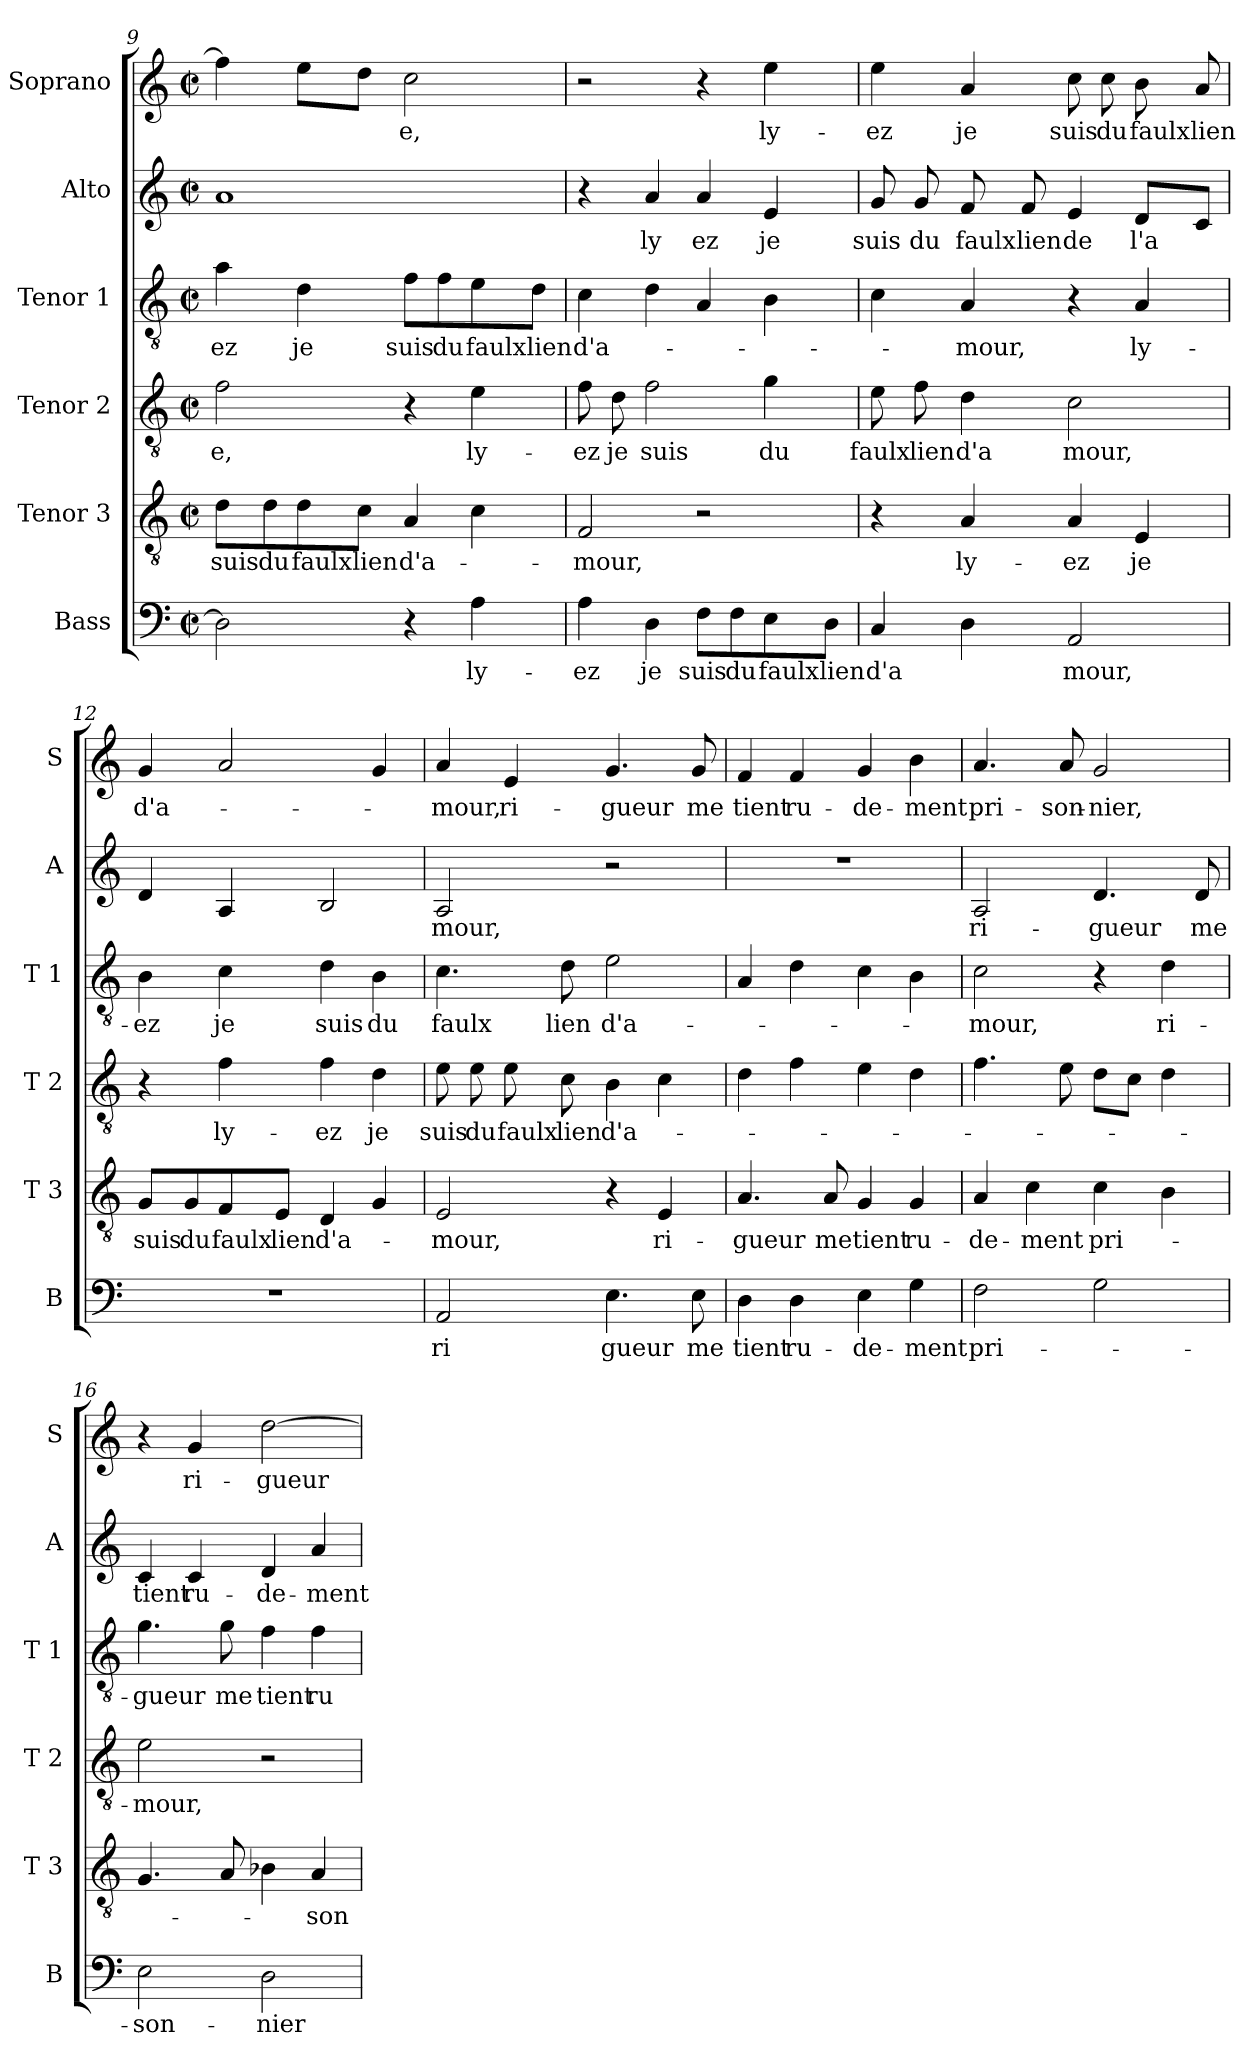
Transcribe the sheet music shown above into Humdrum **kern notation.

**kern	**text	**kern	**text	**kern	**text	**kern	**text	**kern	**text	**kern	**text
*part6	*part6	*part5	*part5	*part4	*part4	*part3	*part3	*part2	*part2	*part1	*part1
*staff6	*staff6	*staff5	*staff5	*staff4	*staff4	*staff3	*staff3	*staff2	*staff2	*staff1	*staff1
*I"Bass	*	*I"Tenor 3	*	*I"Tenor 2	*	*I"Tenor 1	*	*I"Alto	*	*I"Soprano	*
*I'B	*	*I'T 3	*	*I'T 2	*	*I'T 1	*	*I'A	*	*I'S	*
*clefF4	*	*clefGv2	*	*clefGv2	*	*clefGv2	*	*clefG2	*	*clefG2	*
*k[]	*	*k[]	*	*k[]	*	*k[]	*	*k[]	*	*k[]	*
*C:	*	*C:	*	*C:	*	*C:	*	*C:	*	*C:	*
*M2/2	*	*M2/2	*	*M2/2	*	*M2/2	*	*M2/2	*	*M2/2	*
*met(c|)	*	*met(c|)	*	*met(c|)	*	*met(c|)	*	*met(c|)	*	*met(c|)	*
=9	=9	=9	=9	=9	=9	=9	=9	=9	=9	=9	=9
2D\]	.	8d\L	suis	2f\	-e,	4a\	-ez	1a	.	4ff\]	.
.	.	8d\	du	.	.	.	.	.	.	.	.
.	.	8d\	faulx	.	.	4d\	je	.	.	8ee\L	.
.	.	8c\J	lien	.	.	.	.	.	.	8dd\J	.
4r	.	4A/	d'a-	4r	.	8f\L	suis	.	.	2cc\	-e,
.	.	.	.	.	.	8f\	du	.	.	.	.
4A\	ly-	4c\	.	4e\	ly-	8e\	faulx	.	.	.	.
.	.	.	.	.	.	8d\J	lien	.	.	.	.
!!LO:PB:g=z
=10	=10	=10	=10	=10	=10	=10	=10	=10	=10	=10	=10
4A\	-ez	2F/	-mour,	8f\	-ez	4c\	d'a-	4r	.	2r	.
.	.	.	.	8d\	je	.	.	.	.	.	.
4D\	je	.	.	2f\	suis	4d\	.	4a/	ly	.	.
8F\L	suis	2r	.	.	.	4A/	.	4a/	ez	4r	.
8F\	du	.	.	.	.	.	.	.	.	.	.
8E\	faulx	.	.	4g\	du	4B\	.	4e/	je	4ee\	ly-
8D\J	lien	.	.	.	.	.	.	.	.	.	.
=11	=11	=11	=11	=11	=11	=11	=11	=11	=11	=11	=11
4C/	d'a	4r	.	8e\	faulx	4c\	.	8g/	suis	4ee\	-ez
.	.	.	.	8f\	lien	.	.	8g/	du	.	.
4D\	.	4A/	ly-	4d\	d'a	4A/	-mour,	8f/	faulx	4a/	je
.	.	.	.	.	.	.	.	8f/	lien	.	.
2AA/	mour,	4A/	-ez	2c\	mour,	4r	.	4e/	de	8cc\	suis
.	.	.	.	.	.	.	.	.	.	8cc\	du
.	.	4E/	je	.	.	4A/	ly-	8d/L	l'a	8b\	faulx
.	.	.	.	.	.	.	.	8c/J	.	8a/	lien
=12	=12	=12	=12	=12	=12	=12	=12	=12	=12	=12	=12
1r	.	8G/L	suis	4r	.	4B\	-ez	4d/	.	4g/	d'a-
.	.	8G/	du	.	.	.	.	.	.	.	.
.	.	8F/	faulx	4f\	ly-	4c\	je	4A/	.	2a/	.
.	.	8E/J	lien	.	.	.	.	.	.	.	.
.	.	4D/	d'a-	4f\	-ez	4d\	suis	2B/	.	.	.
.	.	4G/	.	4d\	je	4B\	du	.	.	4g/	.
!!LO:LB:g=z
=13	=13	=13	=13	=13	=13	=13	=13	=13	=13	=13	=13
2AA/	ri	2E/	-mour,	8e\	suis	4.c\	faulx	2A/	mour,	4a/	-mour,
.	.	.	.	8e\	du	.	.	.	.	.	.
.	.	.	.	8e\	faulx	.	.	.	.	4e/	ri-
.	.	.	.	8c\	lien	8d\	lien	.	.	.	.
4.E\	gueur	4r	.	4B\	d'a-	2e\	d'a-	2r	.	4.g/	-gueur
.	.	4E/	ri-	4c\	.	.	.	.	.	.	.
8E\	me	.	.	.	.	.	.	.	.	8g/	me
=14	=14	=14	=14	=14	=14	=14	=14	=14	=14	=14	=14
4D\	tient	4.A/	-gueur	4d\	.	4A/	.	1r	.	4f/	tient
4D\	ru-	.	.	4f\	.	4d\	.	.	.	4f/	ru-
.	.	8A/	me	.	.	.	.	.	.	.	.
4E\	-de-	4G/	tient	4e\	.	4c\	.	.	.	4g/	-de-
4G\	-ment	4G/	ru-	4d\	.	4B\	.	.	.	4b\	-ment
=15	=15	=15	=15	=15	=15	=15	=15	=15	=15	=15	=15
2F\	pri-	4A/	-de-	4.f\	.	2c\	-mour,	2A/	ri-	4.a/	pri-
.	.	4c\	-ment	.	.	.	.	.	.	.	.
.	.	.	.	8e\	.	.	.	.	.	8a/	-son-
2G\	.	4c\	pri-	8d\L	.	4r	.	4.d/	-gueur	2g/	-nier,
.	.	.	.	8c\J	.	.	.	.	.	.	.
.	.	4B\	.	4d\	.	4d\	ri-	.	.	.	.
.	.	.	.	.	.	.	.	8d/	me	.	.
=16	=16	=16	=16	=16	=16	=16	=16	=16	=16	=16	=16
2E\	-son-	4.G/	.	2e\	-mour,	4.g\	-gueur	4c/	tient	4r	.
.	.	.	.	.	.	.	.	4c/	ru-	4g/	ri-
.	.	8A/	.	.	.	8g\	me	.	.	.	.
2D\	-nier	4B-X\	.	2r	.	4f\	tient	4d/	-de-	[2dd\	-gueur
.	.	4A/	-son-	.	.	4f\	ru-	4a/	-ment	.	.
=	=	=	=	=	=	=	=	=	=	=	=
*-	*-	*-	*-	*-	*-	*-	*-	*-	*-	*-	*-
